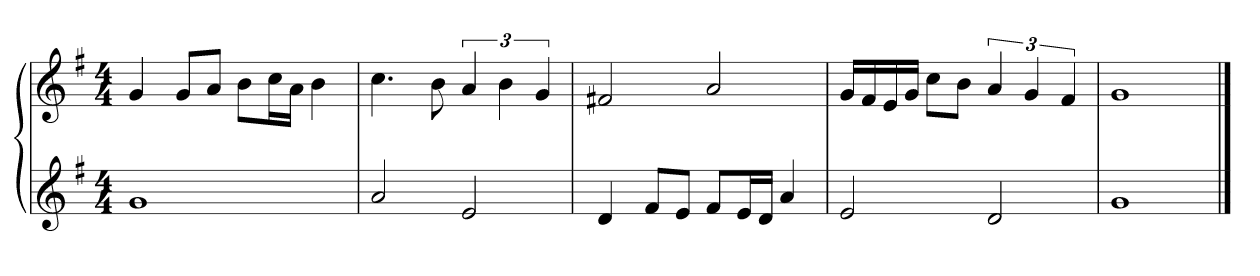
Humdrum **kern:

**kern	**kern
*part2	*part1
*staff2	*staff1
*clefG2	*clefG2
*k[f#]	*k[f#]
*G:	*G:
*M4/4	*M4/4
=1	=1
1g	4g/
.	8g/L
.	8a/J
.	8b\L
.	16cc\L
.	16a\JJ
.	4b\
=2	=2
2a/	4.cc\
.	8b\
2e/	6a/
.	6b\
.	6g/
=3	=3
4d/	2f#X/
8f#/L	.
8e/J	.
8f#/L	2a/
16e/L	.
16d/JJ	.
4a/	.
=4	=4
2e/	16g/LL
.	16f#/
.	16e/
.	16g/JJ
.	8cc\L
.	8b\J
2d/	6a/
.	6g/
.	6f#/
=5	=5
1g	1g
==	==
*-	*-
